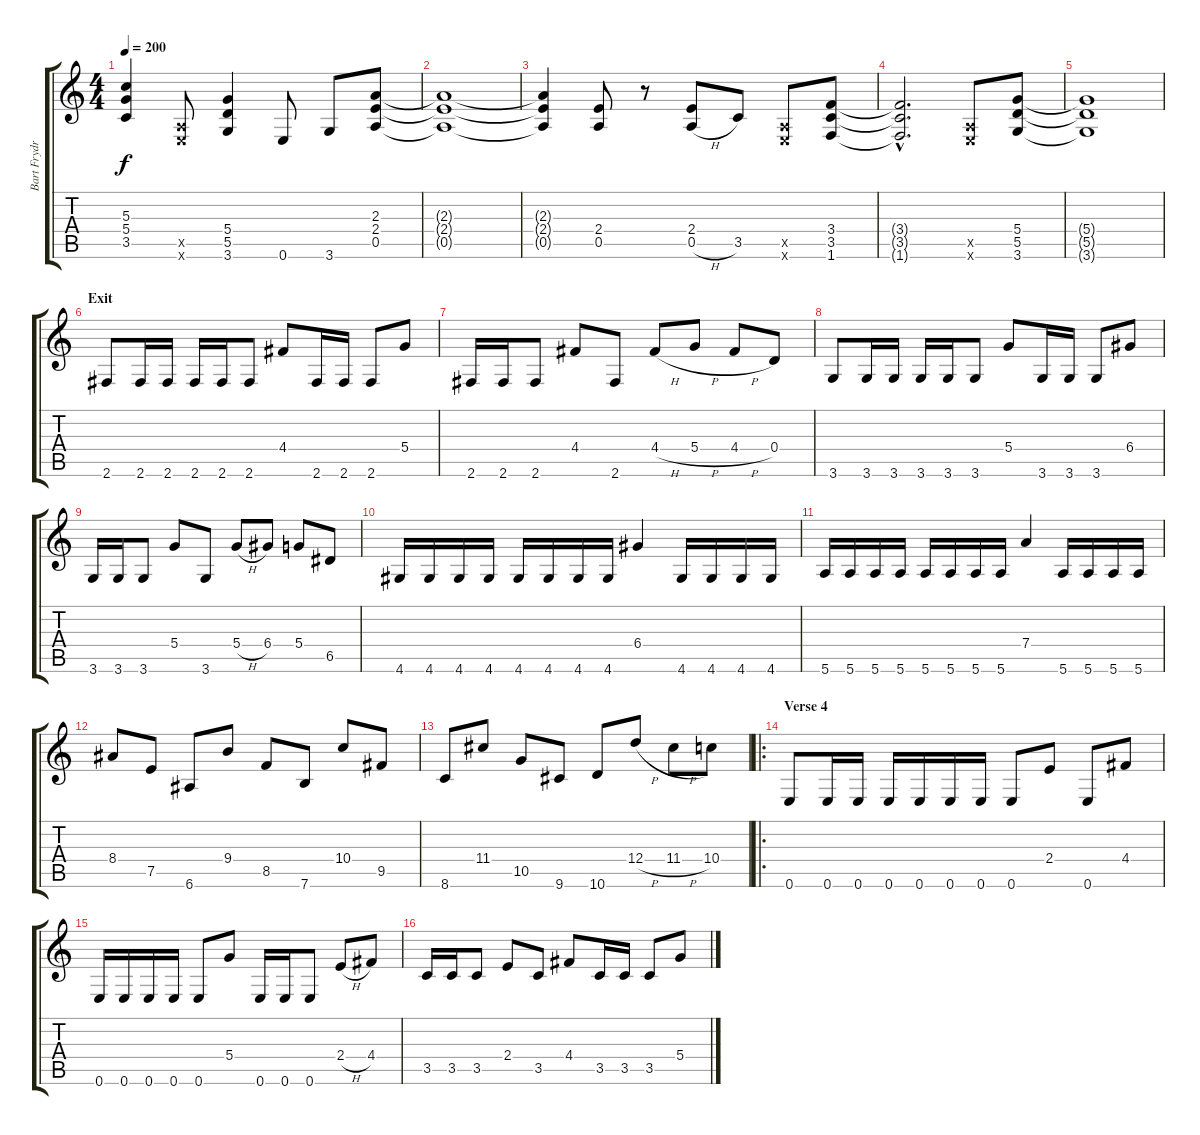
\track ("Bart Frydrychowicz" "Bart Frydr") {instrument distortionguitar}
\staff {score tabs}
\tuning (E4 B3 G3 D3 A2 E2) {hide}
\ts (4 4)
\tempo 200
\clef g2
\ks c
(5.3{t} 5.4{t} 3.5{t}).4{dy f} (0.5{x} 0.6{x}).8 (5.4 5.5 3.6).4 0.6.8 3.6.8 (2.3 2.4 0.5).8 |
(2.3{t} 2.4{t} 0.5{t}).1 |
(2.3{t} 2.4{t} 0.5{t}).4 (2.4 0.5).8 r.8 (2.4 0.5{h}).8 3.5.8 (0.5{x} 0.6{x}).8 (3.4 3.5 1.6).8 |
(3.4{hac t} 3.5{hac t} 1.6{hac t}).2{d} (0.5{x} 0.6{x}).8 (5.4 5.5 3.6).8 |
(5.4{t} 5.5{t} 3.6{t}).1 |
\section ("" "Exit")
2.6.8 2.6.16 2.6.16 2.6.16 2.6.16 2.6.8 4.4.8 2.6.16 2.6.16 2.6.8 5.4.8 |
2.6.16 2.6.16 2.6.8 4.4.8 2.6.8 4.4{h}.8 5.4{h}.8 4.4{h}.8 0.4.8 |
3.6.8 3.6.16 3.6.16 3.6.16 3.6.16 3.6.8 5.4.8 3.6.16 3.6.16 3.6.8 6.4.8 |
3.6.16 3.6.16 3.6.8 5.4.8 3.6.8 5.4{h}.8 6.4.8 5.4.8 6.5.8 |
4.6.16 4.6.16 4.6.16 4.6.16 4.6.16 4.6.16 4.6.16 4.6.16 6.4.4 4.6.16 4.6.16 4.6.16 4.6.16 |
5.6.16 5.6.16 5.6.16 5.6.16 5.6.16 5.6.16 5.6.16 5.6.16 7.4.4 5.6.16 5.6.16 5.6.16 5.6.16 |
8.4.8 7.5.8 6.6.8 9.4.8 8.5.8 7.6.8 10.4.8 9.5.8 |
8.6.8 11.4.8 10.5.8 9.6.8 10.6.8 12.4{h}.8 11.4{h}.8 10.4.8 |
\ro
\section ("" "Verse 4")
0.6.8 0.6.16 0.6.16 0.6.16 0.6.16 0.6.16 0.6.16 0.6.8 2.4.8 0.6.8 4.4.8 |
0.6.16 0.6.16 0.6.16 0.6.16 0.6.8 5.4.8 0.6.16 0.6.16 0.6.8 2.4{h}.8 4.4.8 |
3.5.16 3.5.16 3.5.8 2.4.8 3.5.8 4.4.8 3.5.16 3.5.16 3.5.8 5.4.8
